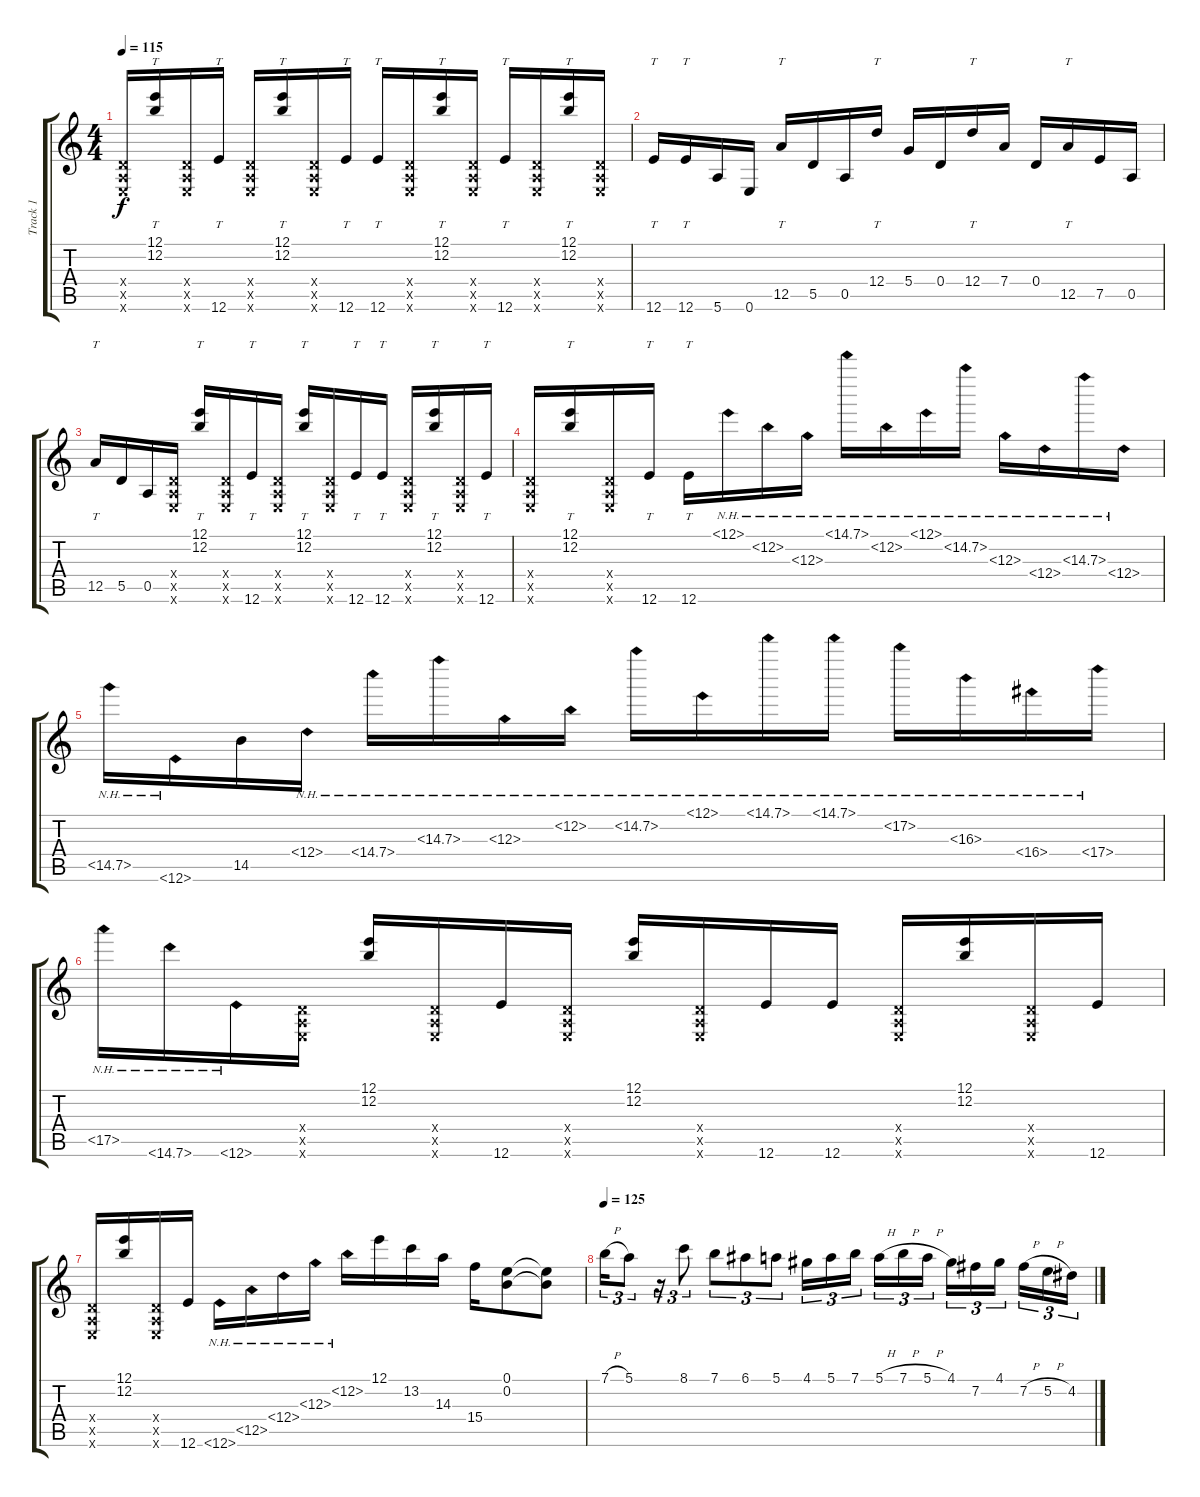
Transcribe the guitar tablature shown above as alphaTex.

\track ("Track 1" "Track 1") {instrument distortionguitar}
\staff {score tabs}
\tuning (E4 B3 G3 D3 A2 E2) {hide}
\ts (4 4)
\tempo 115
\clef g2
\ks c
(0.4{x} 0.5{x} 0.6{x}).16{dy f} (12.1 12.2).16{tt} (0.4{x} 0.5{x} 0.6{x}).16 12.6.16{tt} (0.4{x} 0.5{x} 0.6{x}).16 (12.1 12.2).16{tt} (0.4{x} 0.5{x} 0.6{x}).16 12.6.16{tt} 12.6.16{tt} (0.4{x} 0.5{x} 0.6{x}).16 (12.1 12.2).16{tt} (0.4{x} 0.5{x} 0.6{x}).16 12.6.16{tt} (0.4{x} 0.5{x} 0.6{x}).16 (12.1 12.2).16{tt} (0.4{x} 0.5{x} 0.6{x}).16 |
12.6.16{tt} 12.6.16{tt} 5.6.16 0.6.16 12.5.16{tt} 5.5.16 0.5.16 12.4.16{tt} 5.4.16 0.4.16 12.4.16{tt} 7.4.16 0.4.16 12.5.16{tt} 7.5.16 0.5.16 |
12.5.16{tt} 5.5.16 0.5.16 (0.4{x} 0.5{x} 0.6{x}).16 (12.1 12.2).16{tt} (0.4{x} 0.5{x} 0.6{x}).16 12.6.16{tt} (0.4{x} 0.5{x} 0.6{x}).16 (12.1 12.2).16{tt} (0.4{x} 0.5{x} 0.6{x}).16 12.6.16{tt} 12.6.16{tt} (0.4{x} 0.5{x} 0.6{x}).16 (12.1 12.2).16{tt} (0.4{x} 0.5{x} 0.6{x}).16 12.6.16{tt} |
(0.4{x} 0.5{x} 0.6{x}).16 (12.1 12.2).16{tt} (0.4{x} 0.5{x} 0.6{x}).16 12.6.16{tt} 12.6.16{tt} 12.1{nh}.16 12.2{nh}.16 12.3{nh}.16 14.1{nh}.16 12.2{nh}.16 12.1{nh}.16 15.2{nh}.16 12.3{nh}.16 12.4{nh}.16 14.3{nh}.16 12.4{nh}.16 |
14.5{nh}.16 12.6{nh}.16 14.5.16 12.4{nh}.16 14.4{nh}.16 14.3{nh}.16 12.3{nh}.16 12.2{nh}.16 15.2{nh}.16 12.1{nh}.16 14.1{nh}.16 15.1{nh}.16 17.2{nh}.16 16.3{nh}.16 16.4{nh}.16 17.4{nh}.16 |
17.5{nh}.16 15.6{nh}.16 12.6{nh}.16 (0.4{x} 0.5{x} 0.6{x}).16 (12.1 12.2).16 (0.4{x} 0.5{x} 0.6{x}).16 12.6.16 (0.4{x} 0.5{x} 0.6{x}).16 (12.1 12.2).16 (0.4{x} 0.5{x} 0.6{x}).16 12.6.16 12.6.16 (0.4{x} 0.5{x} 0.6{x}).16 (12.1 12.2).16 (0.4{x} 0.5{x} 0.6{x}).16 12.6.16 |
(0.4{x} 0.5{x} 0.6{x}).16 (12.1 12.2).16 (0.4{x} 0.5{x} 0.6{x}).16 12.6.16 12.6{nh}.16 12.5{nh}.16 12.4{nh}.16 12.3{nh}.16 12.2{nh}.16 12.1.16 13.2.16 14.3.16 15.4.16 (0.1 0.2).8 (0.1{t} 0.2{t}).8 |
\tempo 125
7.1{h}.16{tu (3 2)} 5.1.8{tu (3 2)} r.16{tu (3 2)} 8.1.8{tu (3 2)} 7.1.8{tu (3 2)} 6.1.8{tu (3 2)} 5.1.8{tu (3 2)} 4.1.16{tu (3 2)} 5.1.16{tu (3 2)} 7.1.16{tu (3 2)} 5.1{h}.16{tu (3 2)} 7.1{h}.16{tu (3 2)} 5.1{h}.16{tu (3 2)} 4.1.16{tu (3 2)} 7.2.16{tu (3 2)} 4.1.16{tu (3 2)} 7.2{h}.16{tu (3 2)} 5.2{h}.16{tu (3 2)} 4.2.16{tu (3 2)}
